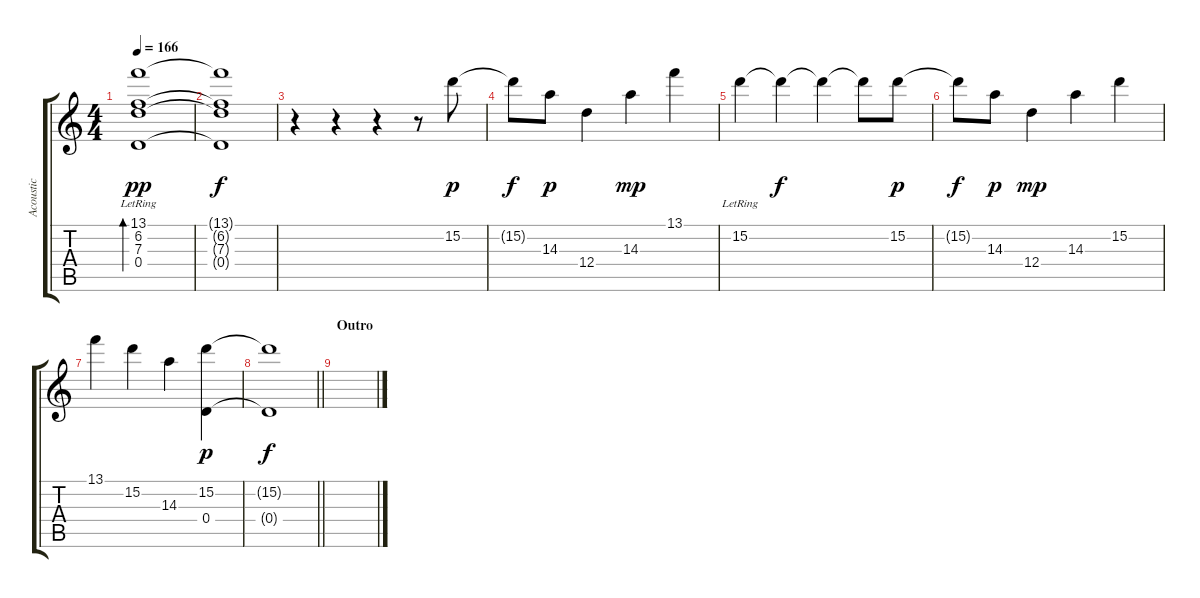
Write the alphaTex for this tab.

\track ("Acoustic" "Acoustic") {instrument acousticguitarsteel}
\staff {score tabs}
\tuning (E4 B3 G3 D3 A2 E2) {hide}
\ts (4 4)
\tempo 166
\clef g2
\ks c
(13.1 6.2 7.3 0.4{lr}).1{bd 480 dy pp} |
(13.1{t} 6.2{t} 7.3{t} 0.4{t}).1{dy f} |
r.4 r.4 r.4 r.8 15.2.8{dy p} |
15.2{t}.8{dy f} 14.3.8{dy p} 12.4.4 14.3.4{dy mp} 13.1.4 |
15.2{lr}.4 15.2{t}.4{dy f} 15.2{t}.4 15.2{t}.8 15.2.8{dy p} |
15.2{t}.8{dy f} 14.3.8{dy p} 12.4.4{dy mp} 14.3.4 15.2.4 |
13.1.4 15.2.4 14.3.4 (15.2 0.4).4{dy p} |
\barLineRight lightlight
(15.2{t} 0.4{t}).1{dy f} |
\section ("" "Outro")
